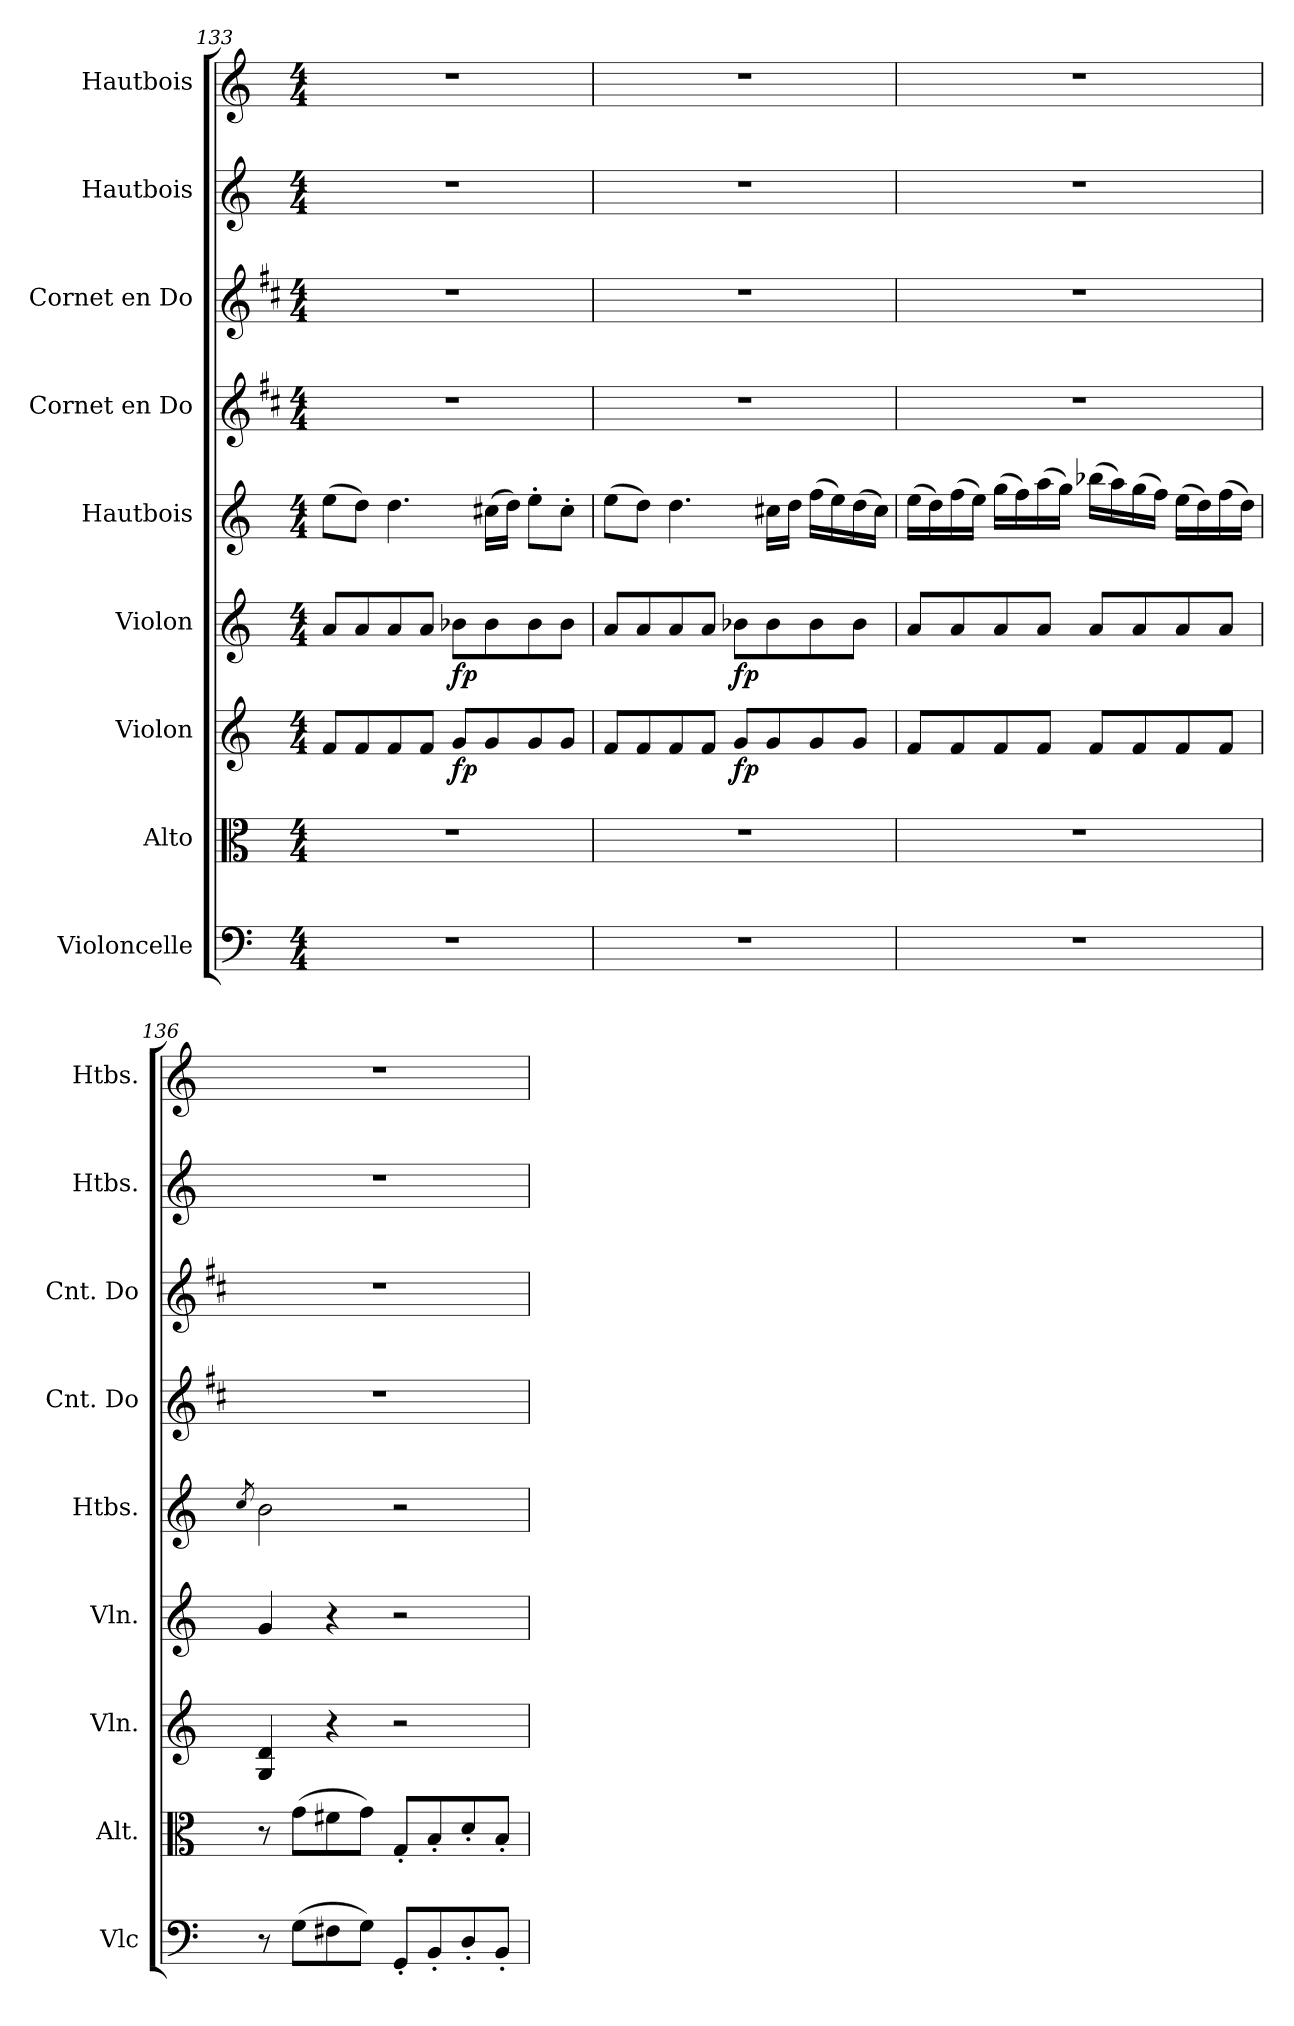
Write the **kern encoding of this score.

**kern	**kern	**kern	**dynam	**kern	**dynam	**kern	**kern	**kern	**kern	**kern
*part9	*part8	*part7	*part7	*part6	*part6	*part5	*part4	*part3	*part2	*part1
*staff9	*staff8	*staff7	*staff7	*staff6	*staff6	*staff5	*staff4	*staff3	*staff2	*staff1
*I"Violoncelle	*I"Alto	*I"Violon	*	*I"Violon	*	*I"Hautbois	*I"Cornet en Do	*I"Cornet en Do	*I"Hautbois	*I"Hautbois
*I'Vlc	*I'Alt.	*I'Vln.	*	*I'Vln.	*	*I'Htbs.	*I'Cnt. Do	*I'Cnt. Do	*I'Htbs.	*I'Htbs.
*clefF4	*clefC3	*clefG2	*	*clefG2	*	*clefG2	*clefG2	*clefG2	*clefG2	*clefG2
*	*	*	*	*	*	*	*ITrd1c2	*ITrd1c2	*	*
*k[]	*k[]	*k[]	*	*k[]	*	*k[]	*k[]	*k[]	*k[]	*k[]
*M4/4	*M4/4	*M4/4	*	*M4/4	*	*M4/4	*M4/4	*M4/4	*M4/4	*M4/4
=133	=133	=133	=133	=133	=133	=133	=133	=133	=133	=133
1r	1r	8f/L	.	8a/L	.	(8ee\L	1r	1r	1r	1r
.	.	8f/	.	8a/	.	8dd\J)	.	.	.	.
.	.	8f/	.	8a/	.	4.dd\	.	.	.	.
.	.	8f/J	.	8a/J	.	.	.	.	.	.
!	!	!	!LO:DY:b	!	!LO:DY:b	!	!	!	!	!
.	.	8g/L	fp	8b-X\L	fp	.	.	.	.	.
.	.	8g/	.	8b-\	.	(16cc#X\LL	.	.	.	.
.	.	.	.	.	.	16dd\JJ)	.	.	.	.
.	.	8g/	.	8b-\	.	8ee'\L	.	.	.	.
.	.	8g/J	.	8b-\J	.	8cc#'\J	.	.	.	.
!!LO:PB:g=z
=134	=134	=134	=134	=134	=134	=134	=134	=134	=134	=134
1r	1r	8f/L	.	8a/L	.	(8ee\L	1r	1r	1r	1r
.	.	8f/	.	8a/	.	8dd\J)	.	.	.	.
.	.	8f/	.	8a/	.	4.dd\	.	.	.	.
.	.	8f/J	.	8a/J	.	.	.	.	.	.
!	!	!	!LO:DY:b	!	!LO:DY:b	!	!	!	!	!
.	.	8g/L	fp	8b-X\L	fp	.	.	.	.	.
.	.	8g/	.	8b-\	.	16cc#X\LL	.	.	.	.
.	.	.	.	.	.	16dd\JJ	.	.	.	.
.	.	8g/	.	8b-\	.	(16ff\LL	.	.	.	.
.	.	.	.	.	.	16ee\)	.	.	.	.
.	.	8g/J	.	8b-\J	.	(16dd\	.	.	.	.
.	.	.	.	.	.	16cc#\JJ)	.	.	.	.
=135	=135	=135	=135	=135	=135	=135	=135	=135	=135	=135
1r	1r	8f/L	.	8a/L	.	(16ee\LL	1r	1r	1r	1r
.	.	.	.	.	.	16dd\)	.	.	.	.
.	.	8f/	.	8a/	.	(16ff\	.	.	.	.
.	.	.	.	.	.	16ee\JJ)	.	.	.	.
.	.	8f/	.	8a/	.	(16gg\LL	.	.	.	.
.	.	.	.	.	.	16ff\)	.	.	.	.
.	.	8f/J	.	8a/J	.	(16aa\	.	.	.	.
.	.	.	.	.	.	16gg\JJ)	.	.	.	.
.	.	8f/L	.	8a/L	.	(16bb-X\LL	.	.	.	.
.	.	.	.	.	.	16aa\)	.	.	.	.
.	.	8f/	.	8a/	.	(16gg\	.	.	.	.
.	.	.	.	.	.	16ff\JJ)	.	.	.	.
.	.	8f/	.	8a/	.	(16ee\LL	.	.	.	.
.	.	.	.	.	.	16dd\)	.	.	.	.
.	.	8f/J	.	8a/J	.	(16ff\	.	.	.	.
.	.	.	.	.	.	16dd\JJ)	.	.	.	.
=136	=136	=136	=136	=136	=136	=136	=136	=136	=136	=136
.	.	.	.	.	.	8qcc/	.	.	.	.
8r	8r	4G/ 4d/	.	4g/	.	2b\	1r	1r	1r	1r
(8G\L	(8g\L	.	.	.	.	.	.	.	.	.
8F#X\	8f#X\	4r	.	4r	.	.	.	.	.	.
8G\J)	8g\J)	.	.	.	.	.	.	.	.	.
8GG'/L	8G'/L	2r	.	2r	.	2r	.	.	.	.
8BB'/	8B'/	.	.	.	.	.	.	.	.	.
8D'/	8d'/	.	.	.	.	.	.	.	.	.
8BB'/J	8B'/J	.	.	.	.	.	.	.	.	.
=	=	=	=	=	=	=	=	=	=	=
*-	*-	*-	*-	*-	*-	*-	*-	*-	*-	*-
